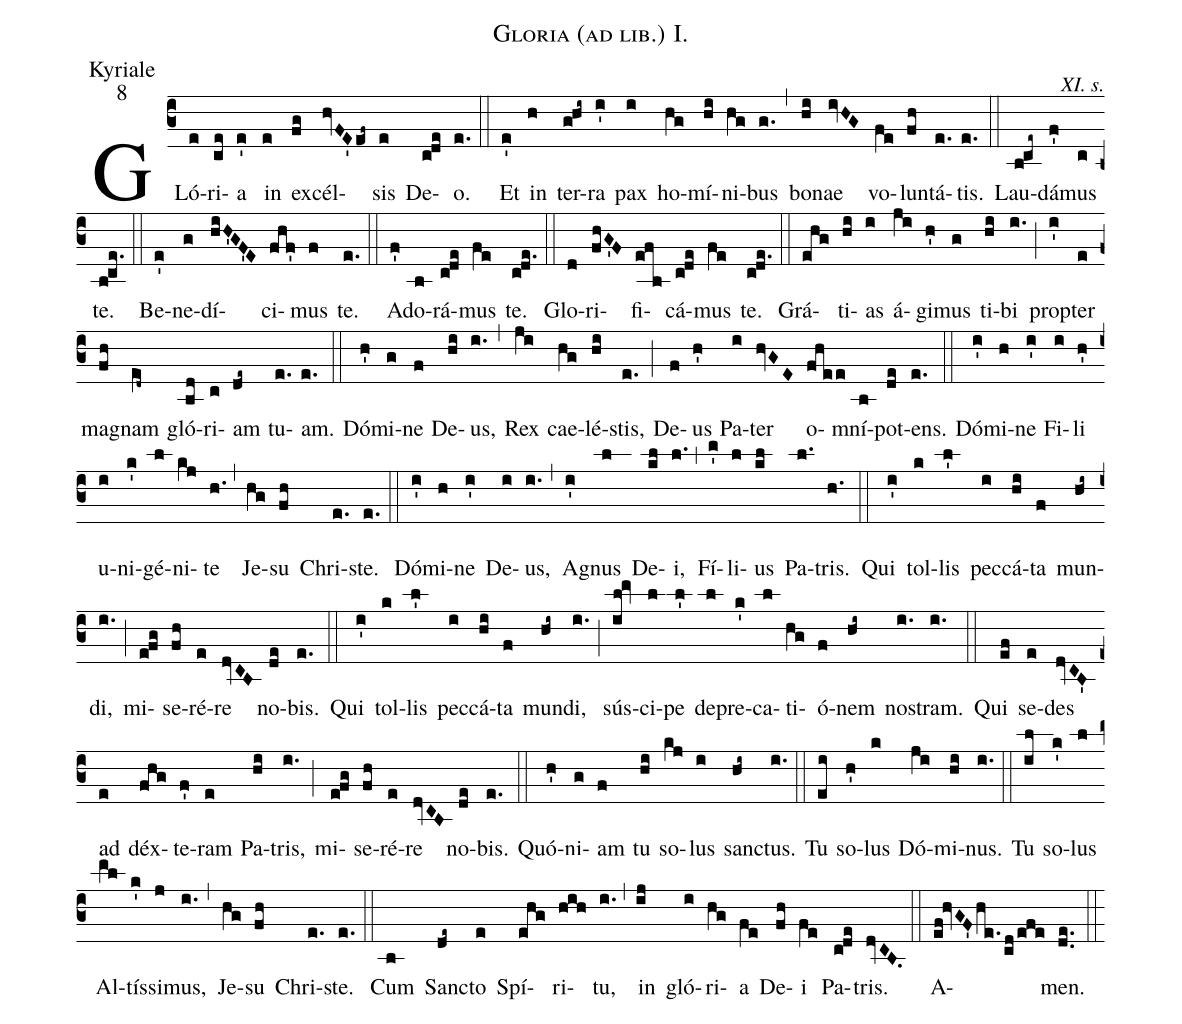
name:Gloria (ad lib.) I.;
office-part:Kyriale;
mode:8;
commentary:XI. s.;
%%
(c3) GLó(e)ri(ce)a(e') in(e) ex(fg)cél(hvFE'ef~)sis(e) De(cde)o.(e.) (::)
Et(e') in(h) ter(ghi~)ra(i') pax(i) ho(hg)mí(hi)ni(hg)bus(g.) (,) bo(hi)nae(ivHG) vo(fe)lun(fh)tá(e.)tis.(e.) (::)
Lau(bce~)dá(f')mus(c) te.(bce.) (::)
Be(e')ne(g)dí(hiH'GF'E)ci(fhf')mus(f) te.(e.) (::)
Ad(f')o(b)rá(cde)mus(fe) te.(cde.) (::)
Glo(d)ri(fhG'F)fi(efb)cá(cde)mus(fe) te.(cde.) (::)
Grá(ehg)ti(hi)as(i) á(ji)gi(h')mus(g) ti(hi)bi(i.) (;) pro(i')pter(e) ma(fh)gnam(e[ll:1]d~) gló(bd)ri(c)am(de~) tu(e.)am.(e.) (::)
Dó(h')mi(g)ne(f) De(hi)us,(i.) (,) Rex(ji) cae(hg)lé(hi)stis,(e.) (;) De(f)us(h') Pa(i)ter(hvGE) o(fhee)mní(b)pot(de)ens.(e.) (::)
Dó(i')mi(h)ne(i') Fi(i)li(h') u(i)ni(k')gé(l)ni(kj)te(h.) (,) Je(hg)su(fh) Chri(e.)ste.(e.) (::)
Dó(i')mi(h)ne(i') De(i)us,(i.) (,) A(i')gnus(l[oll:1{1]) De(kl)i,(l.) (,0) Fí(m')li(l)us(kl) Pa([oll:}]l.)tris.(h.) (::)
Qui(i') tol(k)lis(l') pec(i)cá(hi)ta(f) mun(hi~)di,(i.) (;) mi(efg)se(fh)ré(e)re(dv[ll:1]/CB) no(de)bis.(e.) (::)
Qui(i') tol(k)lis(l') pec(i)cá(hi)ta(f) mun(hi~)di,(i.) (;) <nlba>sús(il[oll:1{1]!mv)ci(l)pe(l') de(l)pre(k')ca([oll:}]l)ti(hg)ó(f)nem</nlba>(hi~) no(i.)stram.(i.) (::)
Qui(ef) se(e)des(dv[ll:1]/CB') ad(e) déx(fhg)te(f')ram(e) Pa(hi)tris,(i.) (;) mi(efg)se(fh)ré(e)re(dv[ll:1]/CB) no(de)bis.(e.) (::)
Quó(h')ni(g)am(f) tu(hi) so(kj)lus(i) san(hi~)ctus.(i.) (::)
Tu(ei) so(h')lus(k) Dó(ji)mi(hi)nus.(i.) (::)
Tu(il[oll:1{1]) so(k')lus(l) Al([oll:}]ml)tís(k')si(j)mus,(i.) (,) Je(hg)su(fh) Chri(e.)ste.(e.) (::)
Cum(b) San(de~)cto(e) Spí(ehg)ri(hih)tu,(i.) (,) in(ij) gló(i)ri(hg)a(fe) De(fh)i(fe) Pa(cde)tris.(dv[ll:1]/CB.) (::)
A(ef!hvGF'he.cd/efe)men.(de..) (::)
